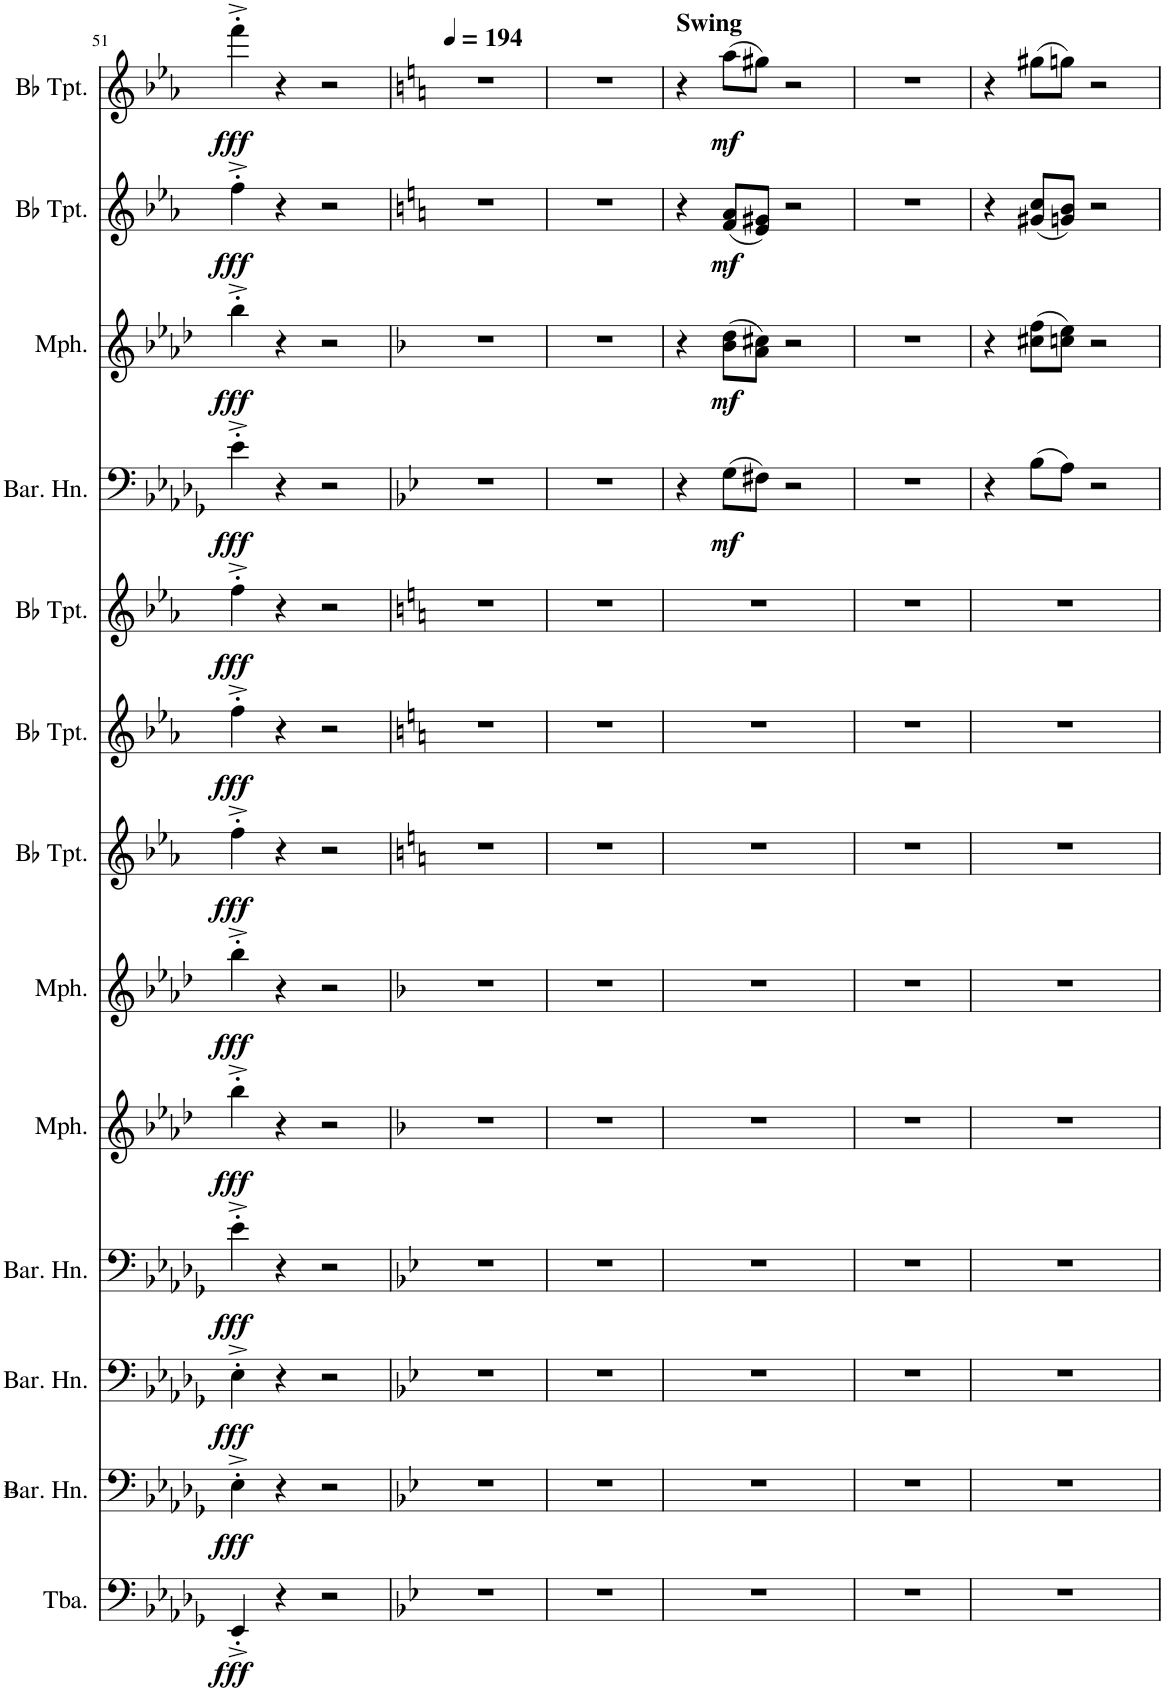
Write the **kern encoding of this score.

**kern	**dynam	**kern	**dynam	**kern	**dynam	**kern	**dynam	**kern	**dynam	**kern	**dynam	**kern	**dynam	**kern	**dynam	**kern	**dynam	**kern	**dynam	**kern	**dynam	**kern	**dynam	**kern	**dynam
*part13	*part13	*part12	*part12	*part11	*part11	*part10	*part10	*part9	*part9	*part8	*part8	*part7	*part7	*part6	*part6	*part5	*part5	*part4	*part4	*part3	*part3	*part2	*part2	*part1	*part1
*staff13	*staff13	*staff12	*staff12	*staff11	*staff11	*staff10	*staff10	*staff9	*staff9	*staff8	*staff8	*staff7	*staff7	*staff6	*staff6	*staff5	*staff5	*staff4	*staff4	*staff3	*staff3	*staff2	*staff2	*staff1	*staff1
*I"Tuba	*	*I"Baritone Horn	*	*I"Baritone Horn	*	*I"Baritone Horn	*	*I"Mellophone	*	*I"Mellophone	*	*I"Bb Trumpet	*	*I"Bb Trumpet	*	*I"Bb Trumpet	*	*I"Baritone Horn	*	*I"Mellophone	*	*I"Bb Trumpet	*	*I"Bb Trumpet	*
*I'Tba.	*	*I'Bar. Hn.	*	*I'Bar. Hn.	*	*I'Bar. Hn.	*	*I'Mph.	*	*I'Mph.	*	*I'Bb Tpt.	*	*I'Bb Tpt.	*	*I'Bb Tpt.	*	*I'Bar. Hn.	*	*I'Mph.	*	*I'Bb Tpt.	*	*I'Bb Tpt.	*
!!LO:PB:g=z
*clefF4	*	*clefF4	*	*clefF4	*	*clefF4	*	*clefG2	*	*clefG2	*	*clefG2	*	*clefG2	*	*clefG2	*	*clefF4	*	*clefG2	*	*clefG2	*	*clefG2	*
*	*	*Trd4c7	*	*Trd4c7	*	*Trd4c7	*	*Trd4c7	*	*Trd4c7	*	*Trd1c2	*	*Trd1c2	*	*Trd1c2	*	*Trd4c7	*	*Trd4c7	*	*Trd1c2	*	*Trd1c2	*
*k[b-e-a-d-g-]	*	*k[b-e-a-d-g-]	*	*k[b-e-a-d-g-]	*	*k[b-e-a-d-g-]	*	*k[b-e-a-d-]	*	*k[b-e-a-d-]	*	*k[b-e-a-]	*	*k[b-e-a-]	*	*k[b-e-a-]	*	*k[b-e-a-d-g-]	*	*k[b-e-a-d-]	*	*k[b-e-a-]	*	*k[b-e-a-]	*
*M4/4	*	*M4/4	*	*M4/4	*	*M4/4	*	*M4/4	*	*M4/4	*	*M4/4	*	*M4/4	*	*M4/4	*	*M4/4	*	*M4/4	*	*M4/4	*	*M4/4	*
=51	=51	=51	=51	=51	=51	=51	=51	=51	=51	=51	=51	=51	=51	=51	=51	=51	=51	=51	=51	=51	=51	=51	=51	=51	=51
!	!LO:DY:b	!	!LO:DY:b	!	!LO:DY:b	!	!LO:DY:b	!	!LO:DY:b	!	!LO:DY:b	!	!LO:DY:b	!	!LO:DY:b	!	!LO:DY:b	!	!LO:DY:b	!	!LO:DY:b	!	!LO:DY:b	!	!LO:DY:b
4EE-'^/	fff	4E-'^\	fff	4E-'^\	fff	4e-'^\	fff	4bb-'^\	fff	4bb-'^\	fff	4ff'^\	fff	4ff'^\	fff	4ff'^\	fff	4e-'^\	fff	4bb-'^\	fff	4ff'^\	fff	4fff'^\	fff
4r	.	4r	.	4r	.	4r	.	4r	.	4r	.	4r	.	4r	.	4r	.	4r	.	4r	.	4r	.	4r	.
2r	.	2r	.	2r	.	2r	.	2r	.	2r	.	2r	.	2r	.	2r	.	2r	.	2r	.	2r	.	2r	.
=52	=52	=52	=52	=52	=52	=52	=52	=52	=52	=52	=52	=52	=52	=52	=52	=52	=52	=52	=52	=52	=52	=52	=52	=52	=52
*k[b-e-]	*	*k[b-e-]	*	*k[b-e-]	*	*k[b-e-]	*	*k[b-]	*	*k[b-]	*	*k[]	*	*k[]	*	*k[]	*	*k[b-e-]	*	*k[b-]	*	*k[]	*	*k[]	*
*	*	*	*	*	*	*	*	*	*	*	*	*	*	*	*	*	*	*	*	*	*	*	*	*MM194	*
1r	.	1r	.	1r	.	1r	.	1r	.	1r	.	1r	.	1r	.	1r	.	1r	.	1r	.	1r	.	1r	.
=53	=53	=53	=53	=53	=53	=53	=53	=53	=53	=53	=53	=53	=53	=53	=53	=53	=53	=53	=53	=53	=53	=53	=53	=53	=53
1r	.	1r	.	1r	.	1r	.	1r	.	1r	.	1r	.	1r	.	1r	.	1r	.	1r	.	1r	.	1r	.
=54	=54	=54	=54	=54	=54	=54	=54	=54	=54	=54	=54	=54	=54	=54	=54	=54	=54	=54	=54	=54	=54	=54	=54	=54	=54
!	!	!	!	!	!	!	!	!	!	!	!	!	!	!	!	!	!	!	!	!	!	!	!	!LO:TX:a:B:t=Swing	!
1r	.	1r	.	1r	.	1r	.	1r	.	1r	.	1r	.	1r	.	1r	.	4r	.	4r	.	4r	.	4r	.
!	!	!	!	!	!	!	!	!	!	!	!	!	!	!	!	!	!	!	!LO:DY:b	!	!LO:DY:b	!	!LO:DY:b	!	!LO:DY:b
.	.	.	.	.	.	.	.	.	.	.	.	.	.	.	.	.	.	(8G\L	mf	(8b-\ 8dd\L	mf	(8f/ 8a/L	mf	(8aa\L	mf
.	.	.	.	.	.	.	.	.	.	.	.	.	.	.	.	.	.	8F#X\J)	.	8a\ 8cc#X\J)	.	8e/ 8g#X/J)	.	8gg#X\J)	.
.	.	.	.	.	.	.	.	.	.	.	.	.	.	.	.	.	.	2r	.	2r	.	2r	.	2r	.
=55	=55	=55	=55	=55	=55	=55	=55	=55	=55	=55	=55	=55	=55	=55	=55	=55	=55	=55	=55	=55	=55	=55	=55	=55	=55
1r	.	1r	.	1r	.	1r	.	1r	.	1r	.	1r	.	1r	.	1r	.	1r	.	1r	.	1r	.	1r	.
=56	=56	=56	=56	=56	=56	=56	=56	=56	=56	=56	=56	=56	=56	=56	=56	=56	=56	=56	=56	=56	=56	=56	=56	=56	=56
1r	.	1r	.	1r	.	1r	.	1r	.	1r	.	1r	.	1r	.	1r	.	4r	.	4r	.	4r	.	4r	.
.	.	.	.	.	.	.	.	.	.	.	.	.	.	.	.	.	.	(8B-\L	.	(8cc#X\ 8ff\L	.	(8g#X/ 8cc/L	.	(8gg#X\L	.
.	.	.	.	.	.	.	.	.	.	.	.	.	.	.	.	.	.	8A\J)	.	8ccn\ 8ee\J)	.	8gn/ 8b/J)	.	8ggn\J)	.
.	.	.	.	.	.	.	.	.	.	.	.	.	.	.	.	.	.	2r	.	2r	.	2r	.	2r	.
=	=	=	=	=	=	=	=	=	=	=	=	=	=	=	=	=	=	=	=	=	=	=	=	=	=
*-	*-	*-	*-	*-	*-	*-	*-	*-	*-	*-	*-	*-	*-	*-	*-	*-	*-	*-	*-	*-	*-	*-	*-	*-	*-
